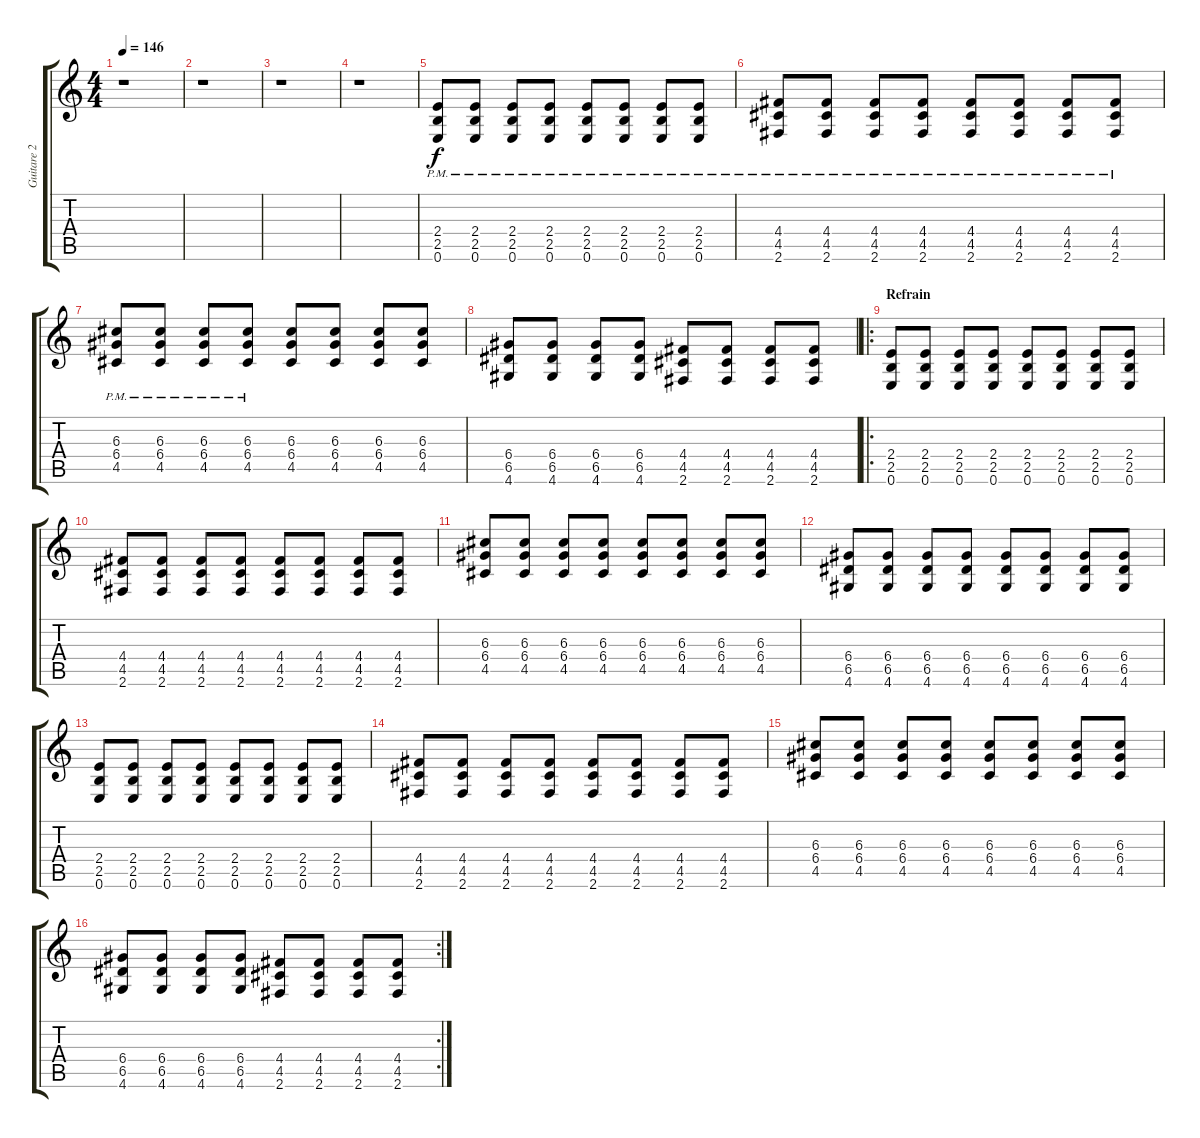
\track ("Guitare 2" "Guitare 2") {instrument overdrivenguitar}
\staff {score tabs}
\tuning (E4 B3 G3 D3 A2 E2) {hide}
\ts (4 4)
\tempo 146
\clef g2
\ks c
r.1{dy f} |
r.1 |
r.1 |
r.1 |
(2.4{pm} 2.5{pm} 0.6{pm}).8 (2.4{pm} 2.5{pm} 0.6{pm}).8 (2.4{pm} 2.5{pm} 0.6{pm}).8 (2.4{pm} 2.5{pm} 0.6{pm}).8 (2.4{pm} 2.5{pm} 0.6{pm}).8 (2.4{pm} 2.5{pm} 0.6{pm}).8 (2.4{pm} 2.5{pm} 0.6{pm}).8 (2.4{pm} 2.5{pm} 0.6{pm}).8 |
(4.4{pm} 4.5{pm} 2.6{pm}).8 (4.4{pm} 4.5{pm} 2.6{pm}).8 (4.4{pm} 4.5{pm} 2.6{pm}).8 (4.4{pm} 4.5{pm} 2.6{pm}).8 (4.4{pm} 4.5{pm} 2.6{pm}).8 (4.4{pm} 4.5{pm} 2.6{pm}).8 (4.4{pm} 4.5{pm} 2.6{pm}).8 (4.4{pm} 4.5{pm} 2.6{pm}).8 |
(6.3{pm} 6.4{pm} 4.5{pm}).8 (6.3{pm} 6.4{pm} 4.5{pm}).8 (6.3{pm} 6.4{pm} 4.5{pm}).8 (6.3{pm} 6.4{pm} 4.5{pm}).8 (6.3 6.4 4.5).8 (6.3 6.4 4.5).8 (6.3 6.4 4.5).8 (6.3 6.4 4.5).8 |
(6.4 6.5 4.6).8 (6.4 6.5 4.6).8 (6.4 6.5 4.6).8 (6.4 6.5 4.6).8 (4.4 4.5 2.6).8 (4.4 4.5 2.6).8 (4.4 4.5 2.6).8 (4.4 4.5 2.6).8 |
\ro
\section ("" "Refrain")
(2.4 2.5 0.6).8 (2.4 2.5 0.6).8 (2.4 2.5 0.6).8 (2.4 2.5 0.6).8 (2.4 2.5 0.6).8 (2.4 2.5 0.6).8 (2.4 2.5 0.6).8 (2.4 2.5 0.6).8 |
(4.4 4.5 2.6).8 (4.4 4.5 2.6).8 (4.4 4.5 2.6).8 (4.4 4.5 2.6).8 (4.4 4.5 2.6).8 (4.4 4.5 2.6).8 (4.4 4.5 2.6).8 (4.4 4.5 2.6).8 |
(6.3 6.4 4.5).8 (6.3 6.4 4.5).8 (6.3 6.4 4.5).8 (6.3 6.4 4.5).8 (6.3 6.4 4.5).8 (6.3 6.4 4.5).8 (6.3 6.4 4.5).8 (6.3 6.4 4.5).8 |
(6.4 6.5 4.6).8 (6.4 6.5 4.6).8 (6.4 6.5 4.6).8 (6.4 6.5 4.6).8 (6.4 6.5 4.6).8 (6.4 6.5 4.6).8 (6.4 6.5 4.6).8 (6.4 6.5 4.6).8 |
(2.4 2.5 0.6).8 (2.4 2.5 0.6).8 (2.4 2.5 0.6).8 (2.4 2.5 0.6).8 (2.4 2.5 0.6).8 (2.4 2.5 0.6).8 (2.4 2.5 0.6).8 (2.4 2.5 0.6).8 |
(4.4 4.5 2.6).8 (4.4 4.5 2.6).8 (4.4 4.5 2.6).8 (4.4 4.5 2.6).8 (4.4 4.5 2.6).8 (4.4 4.5 2.6).8 (4.4 4.5 2.6).8 (4.4 4.5 2.6).8 |
(6.3 6.4 4.5).8 (6.3 6.4 4.5).8 (6.3 6.4 4.5).8 (6.3 6.4 4.5).8 (6.3 6.4 4.5).8 (6.3 6.4 4.5).8 (6.3 6.4 4.5).8 (6.3 6.4 4.5).8 |
\rc 2
(6.4 6.5 4.6).8 (6.4 6.5 4.6).8 (6.4 6.5 4.6).8 (6.4 6.5 4.6).8 (4.4 4.5 2.6).8 (4.4 4.5 2.6).8 (4.4 4.5 2.6).8 (4.4 4.5 2.6).8
